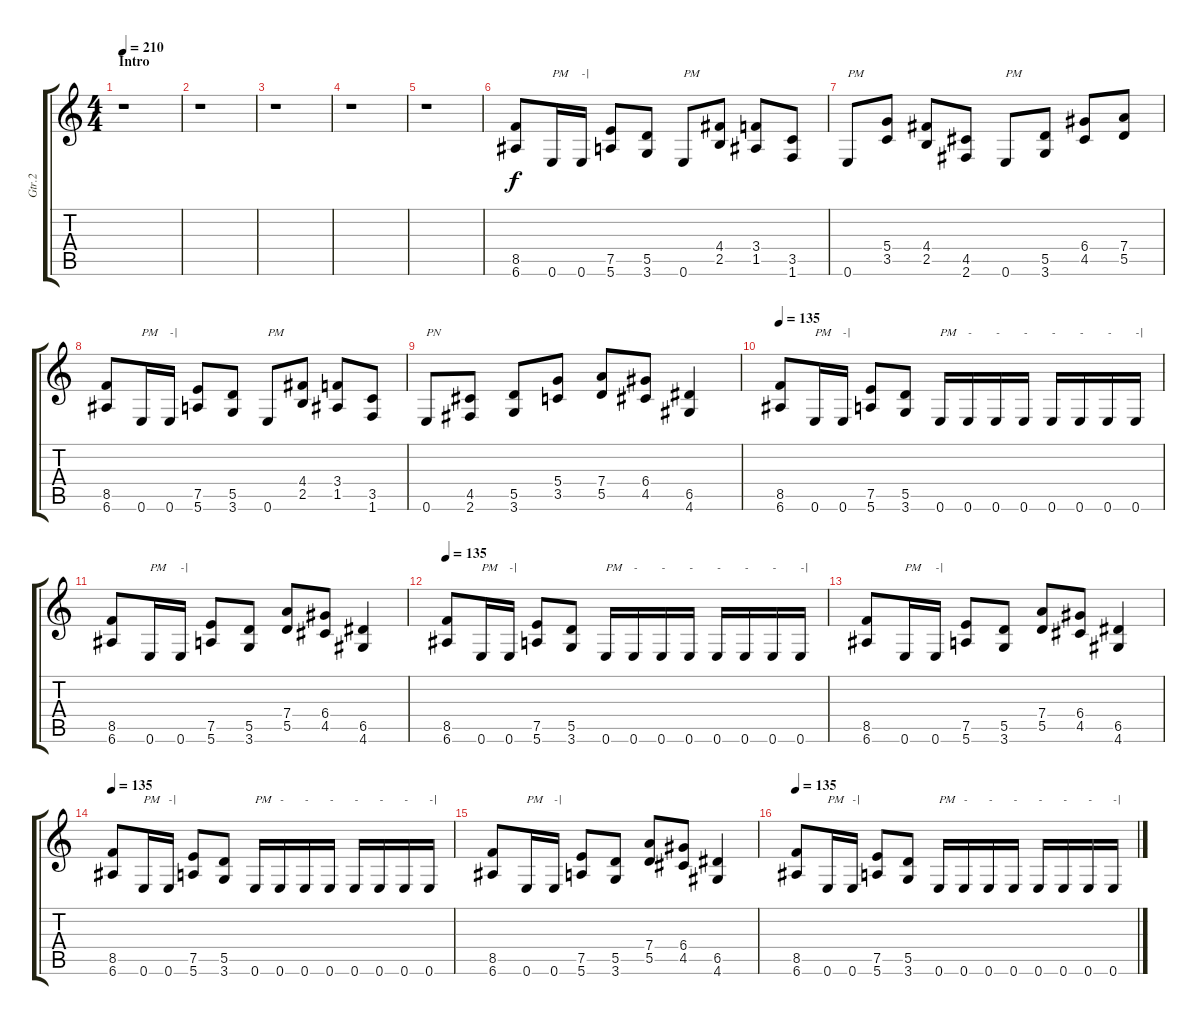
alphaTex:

\track ("Gtr.2" "Gtr.2") {instrument overdrivenguitar}
\staff {score tabs}
\tuning (E4 B3 G3 D3 A2 E2) {hide}
\ts (4 4)
\section ("" "Intro")
\tempo 210
\tempo 135
\tempo 210
\clef g2
\ks c
r.1{dy f instrument overdrivenguitar} |
r.1 |
r.1 |
r.1 |
r.1 |
(8.5 6.6).8 0.6.16{txt "PM"} 0.6.16{txt "-|"} (7.5 5.6).8 (5.5 3.6).8 0.6.8{txt "PM"} (4.4 2.5).8 (3.4 1.5).8 (3.5 1.6).8 |
0.6.8{txt "PM"} (5.4 3.5).8 (4.4 2.5).8 (4.5 2.6).8 0.6.8{txt "PM"} (5.5 3.6).8 (6.4 4.5).8 (7.4 5.5).8 |
(8.5 6.6).8 0.6.16{txt "PM"} 0.6.16{txt "-|"} (7.5 5.6).8 (5.5 3.6).8 0.6.8{txt "PM"} (4.4 2.5).8 (3.4 1.5).8 (3.5 1.6).8 |
0.6.8{txt "PN"} (4.5 2.6).8 (5.5 3.6).8 (5.4 3.5).8 (7.4 5.5).8 (6.4 4.5).8 (6.5 4.6).4 |
\tempo 135
(8.5 6.6).8 0.6.16{txt "PM"} 0.6.16{txt "-|"} (7.5 5.6).8 (5.5 3.6).8 0.6.16{txt "PM"} 0.6.16{txt "-"} 0.6.16{txt "-"} 0.6.16{txt "-"} 0.6.16{txt "-"} 0.6.16{txt "-"} 0.6.16{txt "-"} 0.6.16{txt "-|"} |
(8.5 6.6).8 0.6.16{txt "PM"} 0.6.16{txt "-|"} (7.5 5.6).8 (5.5 3.6).8 (7.4 5.5).8 (6.4 4.5).8 (6.5 4.6).4 |
\tempo 135
(8.5 6.6).8 0.6.16{txt "PM"} 0.6.16{txt "-|"} (7.5 5.6).8 (5.5 3.6).8 0.6.16{txt "PM"} 0.6.16{txt "-"} 0.6.16{txt "-"} 0.6.16{txt "-"} 0.6.16{txt "-"} 0.6.16{txt "-"} 0.6.16{txt "-"} 0.6.16{txt "-|"} |
(8.5 6.6).8 0.6.16{txt "PM"} 0.6.16{txt "-|"} (7.5 5.6).8 (5.5 3.6).8 (7.4 5.5).8 (6.4 4.5).8 (6.5 4.6).4 |
\tempo 135
(8.5 6.6).8 0.6.16{txt "PM"} 0.6.16{txt "-|"} (7.5 5.6).8 (5.5 3.6).8 0.6.16{txt "PM"} 0.6.16{txt "-"} 0.6.16{txt "-"} 0.6.16{txt "-"} 0.6.16{txt "-"} 0.6.16{txt "-"} 0.6.16{txt "-"} 0.6.16{txt "-|"} |
(8.5 6.6).8 0.6.16{txt "PM"} 0.6.16{txt "-|"} (7.5 5.6).8 (5.5 3.6).8 (7.4 5.5).8 (6.4 4.5).8 (6.5 4.6).4 |
\tempo 135
(8.5 6.6).8 0.6.16{txt "PM"} 0.6.16{txt "-|"} (7.5 5.6).8 (5.5 3.6).8 0.6.16{txt "PM"} 0.6.16{txt "-"} 0.6.16{txt "-"} 0.6.16{txt "-"} 0.6.16{txt "-"} 0.6.16{txt "-"} 0.6.16{txt "-"} 0.6.16{txt "-|"}
